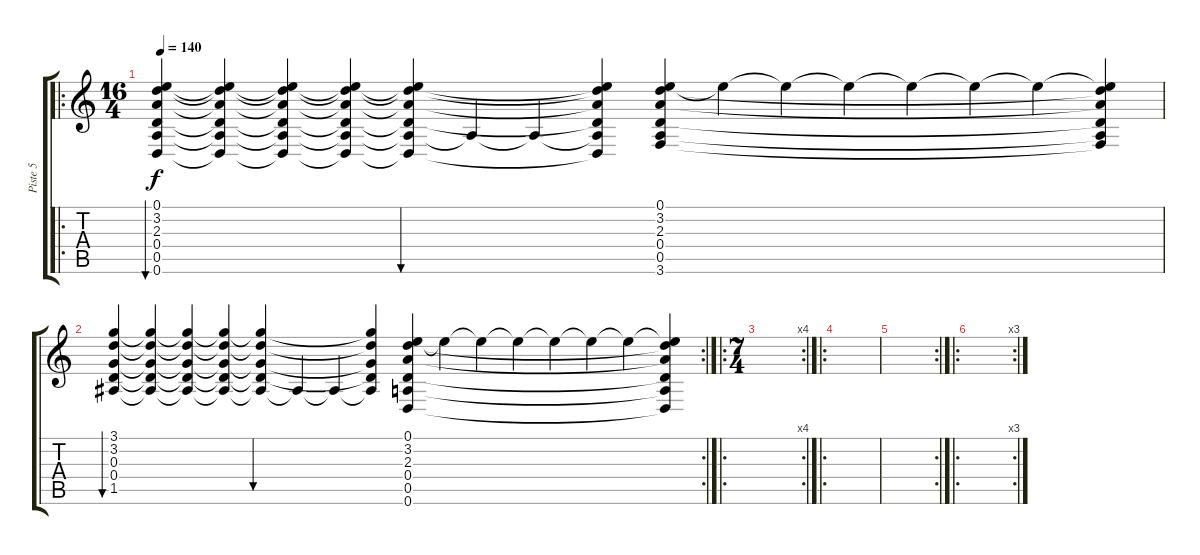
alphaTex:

\track ("Piste 5" "Piste 5") {instrument electricguitarclean}
\staff {score tabs}
\tuning (E4 B3 G3 D3 A2 D2) {hide}
\ro
\ts (16 4)
\tempo 140
\clef g2
\ks c
(0.1 3.2 2.3 0.4 0.5 0.6).4{bu 120 dy f} (0.1{t} 3.2{t} 2.3{t} 0.4{t} 0.5{t} 0.6{t}).4 (0.1{t} 3.2{t} 2.3{t} 0.4{t} 0.5{t} 0.6{t}).4 (0.1{t} 3.2{t} 2.3{t} 0.4{t} 0.5{t} 0.6{t}).4 (0.1{t} 3.2{t} 2.3{t} 0.4{t} 0.5{t} 0.6{t}).4{bu 120} 0.5{t}.4 0.5{t}.4 (0.1{t} 3.2{t} 2.3{t} 0.4{t} 0.5{t} 0.6{t}).4 (0.1 3.2 2.3 0.4 0.5 3.6).4 0.1{t}.4 0.1{t}.4 0.1{t}.4 0.1{t}.4 0.1{t}.4 0.1{t}.4 (0.1{t} 3.2{t} 2.3{t} 0.4{t} 0.5{t} 3.6{t}).4 |
\rc 2
(3.1 3.2 0.3 0.4 1.5).4{bu 120} (3.1{t} 3.2{t} 0.3{t} 0.4{t} 1.5{t}).4 (3.1{t} 3.2{t} 0.3{t} 0.4{t} 1.5{t}).4 (3.1{t} 3.2{t} 0.3{t} 0.4{t} 1.5{t}).4 (3.1{t} 3.2{t} 0.3{t} 0.4{t} 1.5{t}).4{bu 120} 1.5{t}.4 1.5{t}.4 (3.1{t} 3.2{t} 0.3{t} 0.4{t} 1.5{t}).4 (0.1 3.2 2.3 0.4 0.5 0.6).4 0.1{t}.4 0.1{t}.4 0.1{t}.4 0.1{t}.4 0.1{t}.4 0.1{t}.4 (0.1{t} 3.2{t} 2.3{t} 0.4{t} 0.5{t} 0.6{t}).4 |
\ro
\rc 4
\ts (7 4)
|
\ro
|
\rc 2
|
\ro
\rc 3
